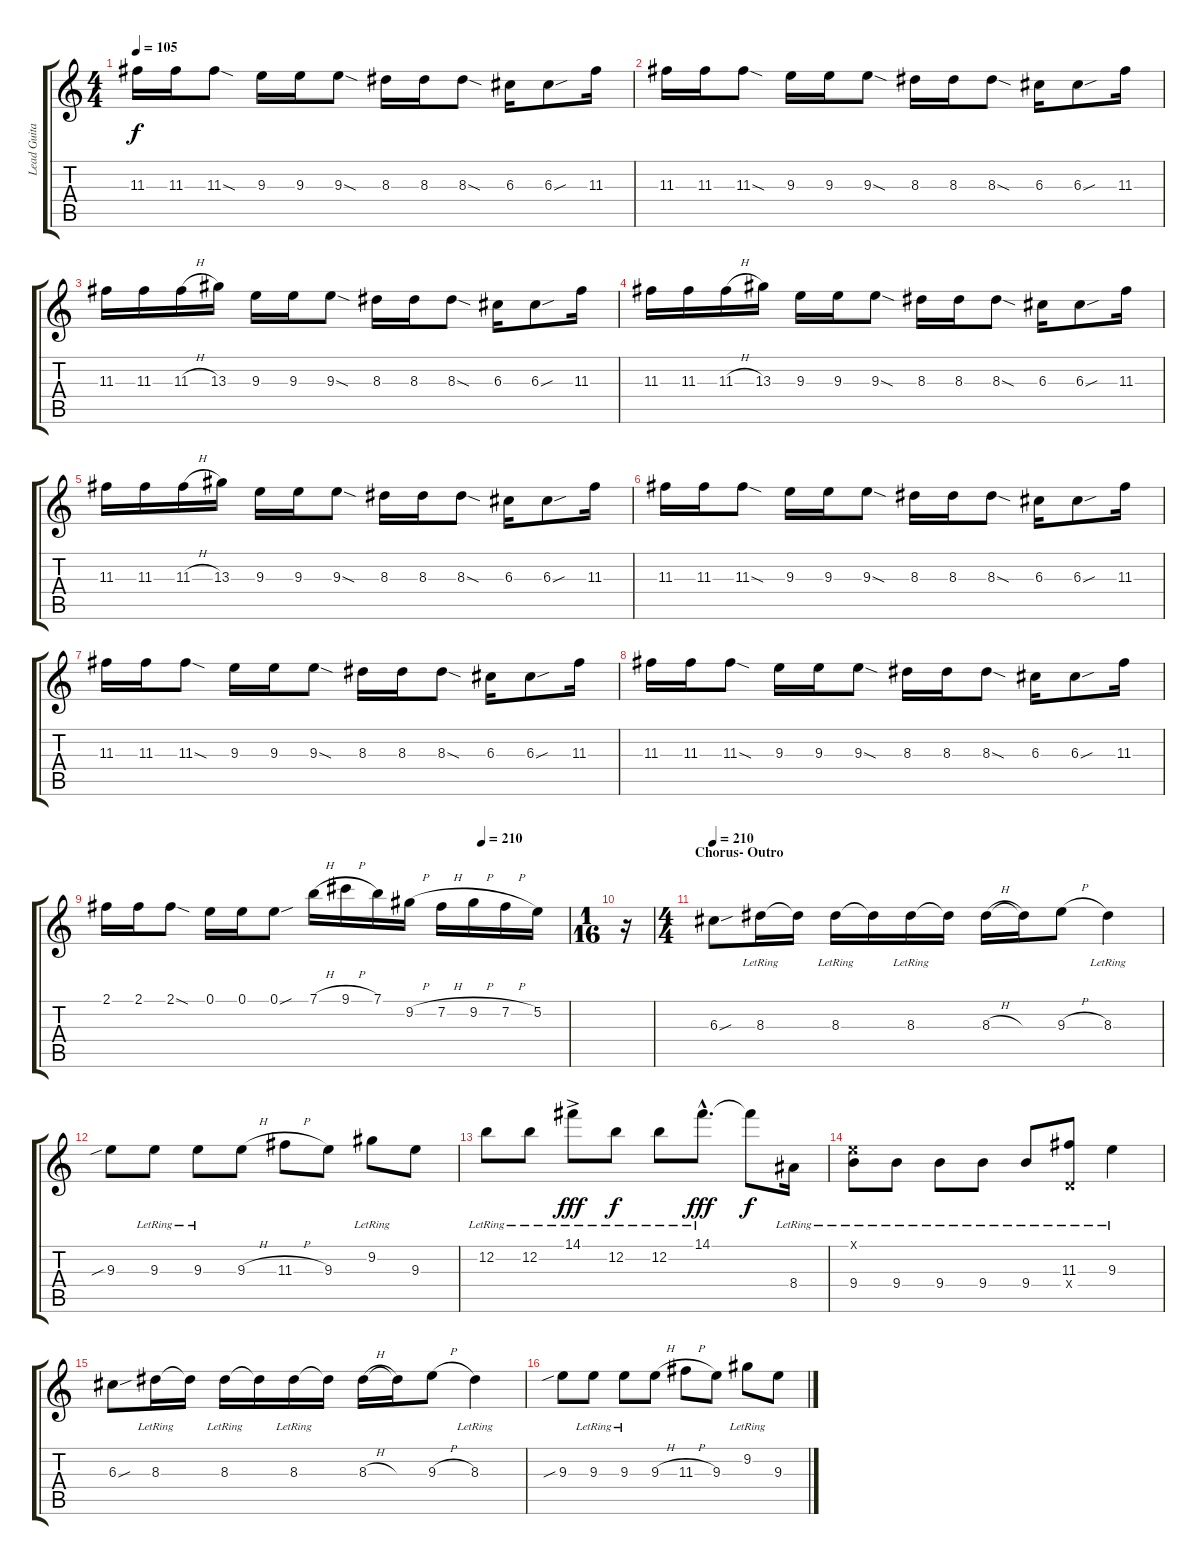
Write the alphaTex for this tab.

\track ("Lead Guitar (Jason)" "Lead Guita") {instrument distortionguitar}
\staff {score tabs}
\tuning (E4 B3 G3 D3 A2 E2) {hide}
\ts (4 4)
\tempo 105
\clef g2
\ks c
11.3.16{dy f} 11.3.16 11.3{sod}.8 9.3.16 9.3.16 9.3{sod}.8 8.3.16 8.3.16 8.3{sod}.8 6.3.16 6.3{sou}.8 11.3.16 |
11.3.16 11.3.16 11.3{sod}.8 9.3.16 9.3.16 9.3{sod}.8 8.3.16 8.3.16 8.3{sod}.8 6.3.16 6.3{sou}.8 11.3.16 |
11.3.16 11.3.16 11.3{h}.16 13.3.16 9.3.16 9.3.16 9.3{sod}.8 8.3.16 8.3.16 8.3{sod}.8 6.3.16 6.3{sou}.8 11.3.16 |
11.3.16 11.3.16 11.3{h}.16 13.3.16 9.3.16 9.3.16 9.3{sod}.8 8.3.16 8.3.16 8.3{sod}.8 6.3.16 6.3{sou}.8 11.3.16 |
11.3.16 11.3.16 11.3{h}.16 13.3.16 9.3.16 9.3.16 9.3{sod}.8 8.3.16 8.3.16 8.3{sod}.8 6.3.16 6.3{sou}.8 11.3.16 |
11.3.16 11.3.16 11.3{sod}.8 9.3.16 9.3.16 9.3{sod}.8 8.3.16 8.3.16 8.3{sod}.8 6.3.16 6.3{sou}.8 11.3.16 |
11.3.16 11.3.16 11.3{sod}.8 9.3.16 9.3.16 9.3{sod}.8 8.3.16 8.3.16 8.3{sod}.8 6.3.16 6.3{sou}.8 11.3.16 |
11.3.16 11.3.16 11.3{sod}.8 9.3.16 9.3.16 9.3{sod}.8 8.3.16 8.3.16 8.3{sod}.8 6.3.16 6.3{sou}.8 11.3.16 |
\tempo (210 0.8125)
2.1.16 2.1.16 2.1{sod}.8 0.1.16 0.1.16 0.1{sou}.8 7.1{h}.16 9.1{h}.16 7.1.16 9.2{h}.16 7.2{h}.16 9.2{h}.16 7.2{h}.16 5.2.16 |
\ts (1 16)
r.16 |
\ts (4 4)
\section ("" "Chorus- Outro")
\tempo 210
6.3{sou}.8 8.3{lr}.16 8.3{t}.16 8.3{lr}.16 8.3{t}.16 8.3{lr}.16 8.3{t}.16 8.3{h}.16 8.3{t}.16 9.3{h}.8 8.3{lr}.4 |
9.3{sib}.8 9.3{lr}.8 9.3{lr}.8 9.3{h}.8 11.3{h}.8 9.3.8 9.2{lr}.8 9.3.8 |
12.2{lr}.8 12.2{lr}.8 14.1{ac lr}.8{dy fff} 12.2{lr}.8{dy f} 12.2{lr}.8 14.1{hac lr}.8{d dy fff} 14.1{t}.8{dy f} 8.4{lr}.16 |
(0.1{x} 9.4{lr}).8 9.4{lr}.8 9.4{lr}.8 9.4{lr}.8 9.4{lr}.8 (11.3{lr} 0.4{x}).8 9.3{lr}.4 |
6.3{sou}.8 8.3{lr}.16 8.3{t}.16 8.3{lr}.16 8.3{t}.16 8.3{lr}.16 8.3{t}.16 8.3{h}.16 8.3{t}.16 9.3{h}.8 8.3{lr}.4 |
9.3{sib}.8 9.3{lr}.8 9.3{lr}.8 9.3{h}.8 11.3{h}.8 9.3.8 9.2{lr}.8 9.3.8
